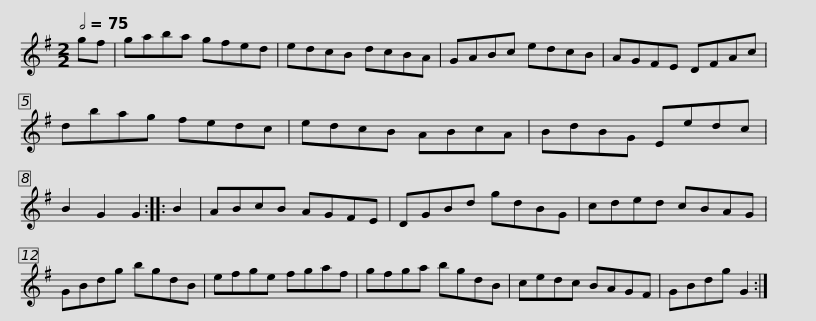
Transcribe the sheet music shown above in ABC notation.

X:1
L:1/8
Q:1/2=75
M:2/2
I:linebreak $
K:G
V:1 treble
V:1
 gf | gaba gfed | edcB dcBA | GABc edcB | AGFE DFAc | %5
 dbag fedc |$ edcB ABcA | BdBG Eedc | B2 G2 G2 :: B2 | %10
 ABcB AGFE | DGBd gdBG | cded cBAG |$ GBdg bgdB | efge fgaf | %15
 gfga bgdB | cedc BAGF | GBdg G2 :| %18
